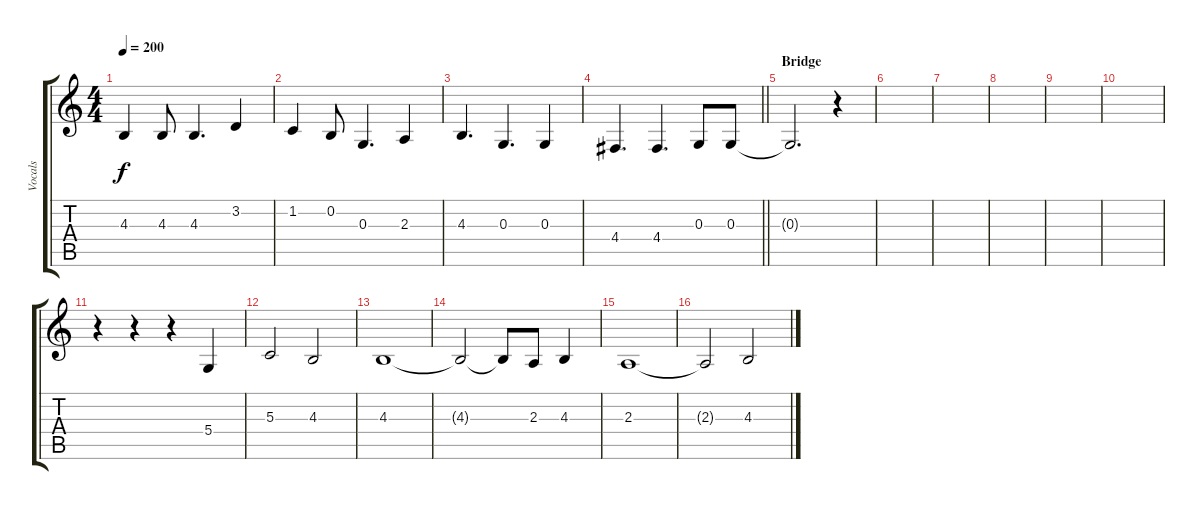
\track ("Vocals" "Vocals") {instrument altosax}
\staff {score tabs}
\tuning (E4 B3 G3 D3 A2 E2) {hide}
\ts (4 4)
\tempo 200
\clef g2
\ks c
4.3.4{dy f} 4.3.8 4.3.4{d} 3.2.4 |
1.2.4 0.2.8 0.3.4{d} 2.3.4 |
4.3.4{d} 0.3.4{d} 0.3.4 |
\barLineRight lightlight
4.4.4{d} 4.4.4{d} 0.3.8 0.3.8 |
\section ("" "Bridge")
0.3{t}.2{d} r.4 |
|
|
|
|
|
r.4 r.4 r.4 5.4.4 |
5.3.2 4.3.2 |
4.3.1 |
4.3{t}.2 4.3{t}.8 2.3.8 4.3.4 |
2.3.1 |
2.3{t}.2 4.3.2
